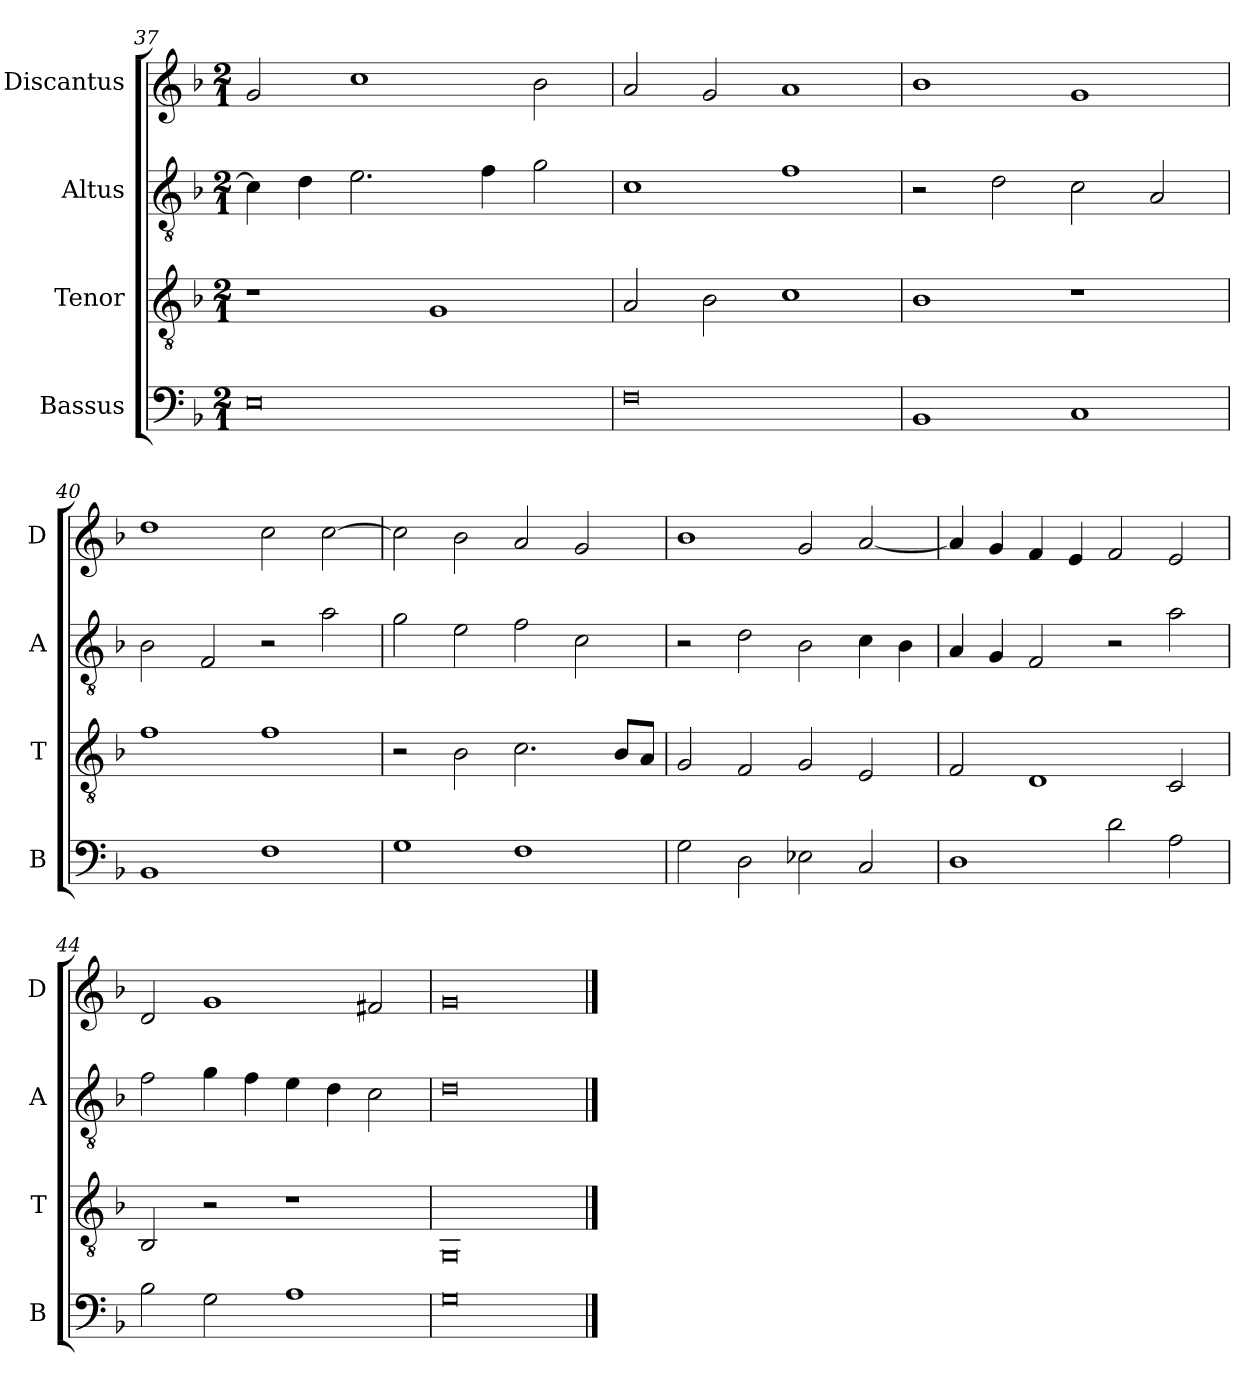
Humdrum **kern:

**kern	**kern	**kern	**kern
*part4	*part3	*part2	*part1
*staff4	*staff3	*staff2	*staff1
*I"Bassus	*I"Tenor	*I"Altus	*I"Discantus
*I'B	*I'T	*I'A	*I'D
*clefF4	*clefGv2	*clefGv2	*clefG2
*k[b-]	*k[b-]	*k[b-]	*k[b-]
*M2/1	*M2/1	*M2/1	*M2/1
=37	=37	=37	=37
0E	1r	4c\]	2g/
.	.	4d\	.
.	.	2.e\	1cc
.	1G	.	.
.	.	4f\	.
.	.	2g\	2b-\
=38	=38	=38	=38
0F	2A/	1c	2a/
.	2B-\	.	2g/
.	1c	1f	1a
=39	=39	=39	=39
1BB-	1B-	2r	1b-
.	.	2d\	.
1C	1r	2c\	1g
.	.	2A/	.
=40	=40	=40	=40
1BB-	1f	2B-\	1dd
.	.	2F/	.
1F	1f	2r	2cc\
.	.	2a\	[2cc\
=41	=41	=41	=41
1G	2r	2g\	2cc\]
.	2B-\	2e\	2b-\
1F	2.c\	2f\	2a/
.	.	2c\	2g/
.	8B-/L	.	.
.	8A/J	.	.
=42	=42	=42	=42
2G\	2G/	2r	1b-
2D\	2F/	2d\	.
2E-X\	2G/	2B-\	2g/
2C/	2E/	4c\	[2a/
.	.	4B-\	.
=43	=43	=43	=43
1D	2F/	4A/	4a/]
.	.	4G/	4g/
.	1D	2F/	4f/
.	.	.	4e/
2d\	.	2r	2f/
2A\	2C/	2a\	2e/
=44	=44	=44	=44
2B-\	2BB-/	2f\	2d/
2G\	2r	4g\	1g
.	.	4f\	.
1A	1r	4e\	.
.	.	4d\	.
.	.	2c\	2f#X/
=45	=45	=45	=45
0G	0GG	0d	0g
==	==	==	==
*-	*-	*-	*-
